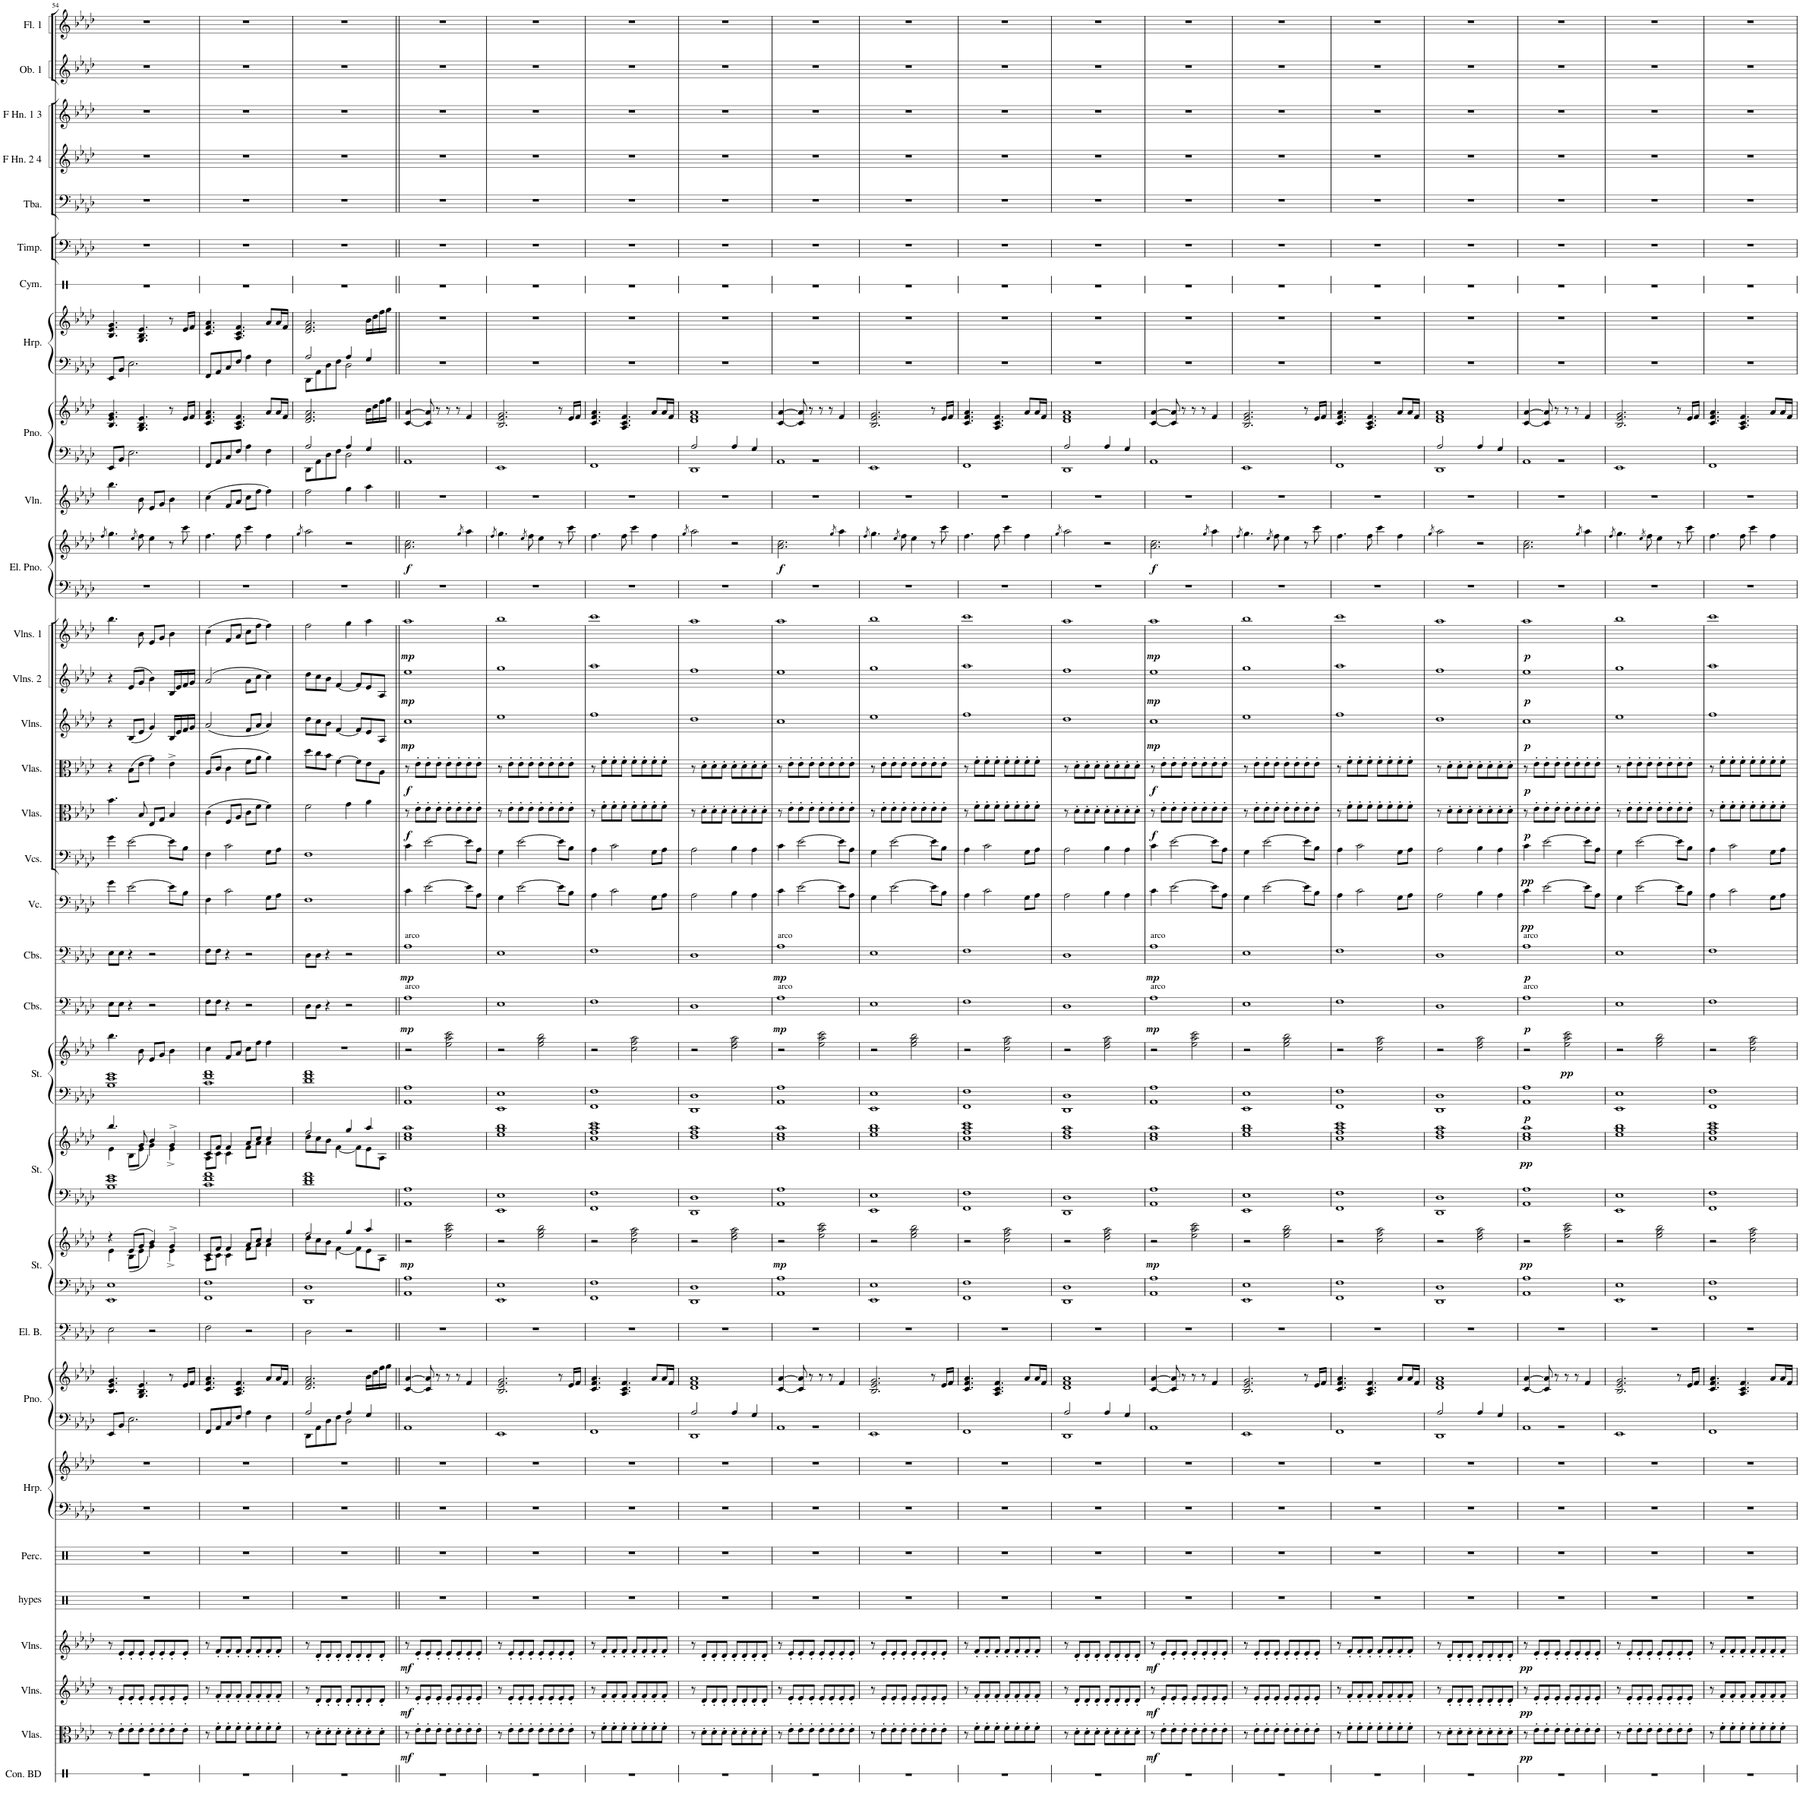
**kern	**kern	**dynam	**kern	**dynam	**kern	**dynam	**kern	**kern	**kern	**kern	**kern	**kern	**kern	**kern	**kern	**dynam	**kern	**kern	**dynam	**kern	**kern	**dynam	**kern	**dynam	**kern	**dynam	**kern	**dynam	**kern	**dynam	**kern	**dynam	**kern	**dynam	**kern	**dynam	**kern	**dynam	**kern	**dynam	**kern	**kern	**dynam	**kern	**kern	**kern	**kern	**kern	**kern	**kern	**kern	**kern	**kern	**kern	**kern
*part32	*part31	*part31	*part30	*part30	*part29	*part29	*part28	*part27	*part26	*part26	*part25	*part25	*part24	*part23	*part23	*part23	*part22	*part22	*part22	*part21	*part21	*part21	*part20	*part20	*part19	*part19	*part18	*part18	*part17	*part17	*part16	*part16	*part15	*part15	*part14	*part14	*part13	*part13	*part12	*part12	*part11	*part11	*part11	*part10	*part9	*part9	*part8	*part8	*part7	*part6	*part5	*part4	*part3	*part2	*part1
*staff40	*staff39	*staff39	*staff38	*staff38	*staff37	*staff37	*staff36	*staff35	*staff34	*staff33	*staff32	*staff31	*staff30	*staff29	*staff28	*staff28/29	*staff27	*staff26	*staff26/27	*staff25	*staff24	*staff24/25	*staff23	*staff23	*staff22	*staff22	*staff21	*staff21	*staff20	*staff20	*staff19	*staff19	*staff18	*staff18	*staff17	*staff17	*staff16	*staff16	*staff15	*staff15	*staff14	*staff13	*staff13/14	*staff12	*staff11	*staff10	*staff9	*staff8	*staff7	*staff6	*staff5	*staff4	*staff3	*staff2	*staff1
*I"Concert Bass Drum	*I"Violas	*	*I"Violins	*	*I"Violins	*	*I"hypes	*I"Percussion	*I"Harp	*	*I"Grand Piano	*	*I"Electric Bass	*I"Strings	*	*	*I"Strings	*	*	*I"Strings	*	*	*I"Contrabasses	*	*I"Contrabasses	*	*I"Violoncello	*	*I"Violoncellos	*	*I"Violas	*	*I"Violas	*	*I"Violins	*	*I"Violins 2	*	*I"Violins 1	*	*I"Electric Piano	*	*	*I"Violin	*I"Piano	*	*I"Harp	*	*I"Cymbal	*I"Timpani	*I"Tuba	*I"F Horn 2 &amp; 4	*I"F Horn 1 &amp; 3	*I"Oboe 1	*I"Flute 1
*I'Con. BD	*I'Vlas.	*	*I'Vlns.	*	*I'Vlns.	*	*I'hypes	*I'Perc.	*I'Hrp.	*	*I'Pno.	*	*I'El. B.	*I'St.	*	*	*I'St.	*	*	*I'St.	*	*	*I'Cbs.	*	*I'Cbs.	*	*I'Vc.	*	*I'Vcs.	*	*I'Vlas.	*	*I'Vlas.	*	*I'Vlns.	*	*I'Vlns. 2	*	*I'Vlns. 1	*	*I'El. Pno.	*	*	*I'Vln.	*I'Pno.	*	*I'Hrp.	*	*I'Cym.	*I'Timp.	*I'Tba.	*I'F Hn. 2 4	*I'F Hn. 1 3	*I'Ob. 1	*I'Fl. 1
!!LO:PB:g=z
*clefX	*clefC3	*	*clefG2	*	*clefG2	*	*clefX	*clefX	*clefF4	*clefG2	*clefF4	*clefG2	*clefFv4	*clefF4	*clefG2	*	*clefF4	*clefG2	*	*clefF4	*clefG2	*	*clefFv4	*	*clefFv4	*	*clefF4	*	*clefF4	*	*clefC3	*	*clefC3	*	*clefG2	*	*clefG2	*	*clefG2	*	*clefF4	*clefG2	*	*clefG2	*clefF4	*clefG2	*clefF4	*clefG2	*clefX	*clefF4	*clefF4	*clefG2	*clefG2	*clefG2	*clefG2
*	*	*	*	*	*	*	*	*	*	*	*	*	*	*	*	*	*	*	*	*	*	*	*	*	*	*	*	*	*	*	*	*	*	*	*	*	*	*	*	*	*	*	*	*	*	*	*	*	*	*	*	*ITrd4c7	*ITrd4c7	*	*
*k[]	*k[b-e-a-d-]	*	*k[b-e-a-d-]	*	*k[b-e-a-d-]	*	*k[]	*k[]	*k[b-e-a-d-]	*k[b-e-a-d-]	*k[b-e-a-d-]	*k[b-e-a-d-]	*k[b-e-a-d-]	*k[b-e-a-d-]	*k[b-e-a-d-]	*	*k[b-e-a-d-]	*k[b-e-a-d-]	*	*k[b-e-a-d-]	*k[b-e-a-d-]	*	*k[b-e-a-d-]	*	*k[b-e-a-d-]	*	*k[b-e-a-d-]	*	*k[b-e-a-d-]	*	*k[b-e-a-d-]	*	*k[b-e-a-d-]	*	*k[b-e-a-d-]	*	*k[b-e-a-d-]	*	*k[b-e-a-d-]	*	*k[b-e-a-d-]	*k[b-e-a-d-]	*	*k[b-e-a-d-]	*k[b-e-a-d-]	*k[b-e-a-d-]	*k[b-e-a-d-]	*k[b-e-a-d-]	*k[]	*k[b-e-a-d-]	*k[b-e-a-d-]	*k[b-e-a-d-]	*k[b-e-a-d-]	*k[b-e-a-d-]	*k[b-e-a-d-]
*M4/4	*M4/4	*	*M4/4	*	*M4/4	*	*M4/4	*M4/4	*M4/4	*M4/4	*M4/4	*M4/4	*M4/4	*M4/4	*M4/4	*	*M4/4	*M4/4	*	*M4/4	*M4/4	*	*M4/4	*	*M4/4	*	*M4/4	*	*M4/4	*	*M4/4	*	*M4/4	*	*M4/4	*	*M4/4	*	*M4/4	*	*M4/4	*M4/4	*	*M4/4	*M4/4	*M4/4	*M4/4	*M4/4	*M4/4	*M4/4	*M4/4	*M4/4	*M4/4	*M4/4	*M4/4
=54	=54	=54	=54	=54	=54	=54	=54	=54	=54	=54	=54	=54	=54	=54	=54	=54	=54	=54	=54	=54	=54	=54	=54	=54	=54	=54	=54	=54	=54	=54	=54	=54	=54	=54	=54	=54	=54	=54	=54	=54	=54	=54	=54	=54	=54	=54	=54	=54	=54	=54	=54	=54	=54	=54	=54
.	.	.	.	.	.	.	.	.	.	.	.	.	.	.	.	.	.	.	.	.	.	.	.	.	.	.	.	.	.	.	.	.	.	.	.	.	.	.	.	.	.	8qff/	.	.	.	.	.	.	.	.	.	.	.	.	.
*	*	*	*	*	*	*	*	*	*	*	*	*	*	*	*^	*	*	*^	*	*	*	*	*	*	*	*	*	*	*	*	*	*	*	*	*	*	*	*	*	*	*	*	*	*	*	*	*	*	*	*	*	*	*	*	*
1r	8r	.	8r	.	8r	.	1r	1r	1r	1r	8EE-/L	4.B-/ 4.e-/ 4.g/	2EE-\	1EE- 1E-	4r	4e-\	.	1B- 1e- 1g	4.bb-/	4e-\	.	1B- 1e- 1g	4.bb-\	.	8EE-\L	.	8EE-\L	.	4g\	.	4g\	.	4.b-\	.	4r	.	4r	.	4r	.	4.bb-\	.	1r	4.gg\	.	4.bb-\	8EE-/L	4.B-/ 4.e-/ 4.g/	8EE-/L	4.B-/ 4.e-/ 4.g/	1r	1r	1r	1r	1r	1r	1r
.	8e-'\L	.	8e-'/L	.	8e-'/L	.	.	.	.	.	8BB-/J	.	.	.	.	.	.	.	.	.	.	.	.	.	8EE-\J	.	8EE-\J	.	.	.	.	.	.	.	.	.	.	.	.	.	.	.	.	.	.	.	8BB-/J	.	8BB-/J	.	.	.	.	.	.	.	.
.	8e-'\	.	8e-'/	.	8e-'/	.	.	.	.	.	2.E-\	.	.	.	(8e-/L	(8B-\L	.	.	.	(8B-\L	.	.	.	.	4r	.	4r	.	[2e-\	.	[2e-\	.	.	.	(8B-\L	.	(8B-/L	.	(8e-/L	.	.	.	.	.	.	.	2.E-\	.	2.E-\	.	.	.	.	.	.	.	.
.	.	.	.	.	.	.	.	.	.	.	.	.	.	.	.	.	.	.	.	.	.	.	.	.	.	.	.	.	.	.	.	.	.	.	.	.	.	.	.	.	.	.	.	8qee-/	.	.	.	.	.	.	.	.	.	.	.	.	.
.	8e-'\J	.	8e-'/J	.	8e-'/J	.	.	.	.	.	.	4.G/ 4.B-/ 4.e-/	.	.	8g/J	8e-\J	.	.	8g/	8e-\J	.	.	8b-\	.	.	.	.	.	.	.	.	.	8B-/	.	8e-\J	.	8e-/J	.	8g/J	.	8b-\	.	.	8ff\	.	8b-\	.	4.G/ 4.B-/ 4.e-/	.	4.G/ 4.B-/ 4.e-/	.	.	.	.	.	.	.
.	8e-'\L	.	8e-'/L	.	8e-'/L	.	.	.	.	.	.	.	2r	.	4b-/)	4g\)	.	.	4b-/	4g\)	.	.	8e-/L	.	2r	.	2r	.	.	.	.	.	8E-/L	.	4g\)	.	4g/)	.	4b-\)	.	8e-/L	.	.	4ee-\	.	8e-/L	.	.	.	.	.	.	.	.	.	.	.
.	8e-'\	.	8e-'/	.	8e-'/	.	.	.	.	.	.	.	.	.	.	.	.	.	.	.	.	.	8g/J	.	.	.	.	.	.	.	.	.	8G/J	.	.	.	.	.	.	.	8g/J	.	.	.	.	8g/J	.	.	.	.	.	.	.	.	.	.	.
.	8e-'\	.	8e-'/	.	8e-'/	.	.	.	.	.	.	8r	.	.	4g^/	4e-^\	.	.	4g^/	4e-^\	.	.	4b-\	.	.	.	.	.	8e-\L]	.	8e-\L]	.	4B-/	.	4e-^\	.	16B-/LL	.	16B-/LL	.	4b-\	.	.	8r	.	4b-\	.	8r	.	8r	.	.	.	.	.	.	.
.	.	.	.	.	.	.	.	.	.	.	.	.	.	.	.	.	.	.	.	.	.	.	.	.	.	.	.	.	.	.	.	.	.	.	.	.	16e-/	.	16e-/	.	.	.	.	.	.	.	.	.	.	.	.	.	.	.	.	.	.
.	8e-'\J	.	8e-'/J	.	8e-'/J	.	.	.	.	.	.	16e-/LL	.	.	.	.	.	.	.	.	.	.	.	.	.	.	.	.	8B-\J	.	8B-\J	.	.	.	.	.	16f/	.	16f/	.	.	.	.	8ccc\	.	.	.	16e-/LL	.	16e-/LL	.	.	.	.	.	.	.
.	.	.	.	.	.	.	.	.	.	.	.	16f/JJ	.	.	.	.	.	.	.	.	.	.	.	.	.	.	.	.	.	.	.	.	.	.	.	.	16g/JJ	.	16g/JJ	.	.	.	.	.	.	.	.	16f/JJ	.	16f/JJ	.	.	.	.	.	.	.
=55	=55	=55	=55	=55	=55	=55	=55	=55	=55	=55	=55	=55	=55	=55	=55	=55	=55	=55	=55	=55	=55	=55	=55	=55	=55	=55	=55	=55	=55	=55	=55	=55	=55	=55	=55	=55	=55	=55	=55	=55	=55	=55	=55	=55	=55	=55	=55	=55	=55	=55	=55	=55	=55	=55	=55	=55	=55
1r	8r	.	8r	.	8r	.	1r	1r	1r	1r	8FF/L	4.c/ 4.f/ 4.a-/	2FF\	1FF 1F	8c/L	8A-\L	.	1c 1f 1a-	8c/L	8A-\L	.	1c 1f 1a-	4cc\	.	8FF\L	.	8FF\L	.	4F\	.	4F\	.	(4c\	.	(8A-/L	.	(2a-/	.	(2a-/	.	(4cc\	.	1r	4.ff\	.	(4cc\	8FF/L	4.c/ 4.f/ 4.a-/	8FF/L	4.c/ 4.f/ 4.a-/	1r	1r	1r	1r	1r	1r	1r
.	8f'\L	.	8f'/L	.	8f'/L	.	.	.	.	.	8AA-/	.	.	.	8f/J	8c\J	.	.	8f/J	8c\J	.	.	.	.	8FF\J	.	8FF\J	.	.	.	.	.	.	.	8c/J	.	.	.	.	.	.	.	.	.	.	.	8AA-/	.	8AA-/	.	.	.	.	.	.	.	.
.	8f'\	.	8f'/	.	8f'/	.	.	.	.	.	8C/	.	.	.	4f/	4c\	.	.	4f/	4c\	.	.	8f/L	.	4r	.	4r	.	2c\	.	2c\	.	8F/L	.	4c\	.	.	.	.	.	8f/L	.	.	.	.	8f/L	8C/	.	8C/	.	.	.	.	.	.	.	.
.	8f'\J	.	8f'/J	.	8f'/J	.	.	.	.	.	8F/J	4.A-/ 4.c/ 4.f/	.	.	.	.	.	.	.	.	.	.	8a-/J	.	.	.	.	.	.	.	.	.	8A-/J	.	.	.	.	.	.	.	8a-/J	.	.	8ff\	.	8a-/J	8F/J	4.A-/ 4.c/ 4.f/	8F/J	4.A-/ 4.c/ 4.f/	.	.	.	.	.	.	.
.	8f'\L	.	8f'/L	.	8f'/L	.	.	.	.	.	4A-\	.	2r	.	8a-/L	8f\L	.	.	8a-/L	8f\L	.	.	8cc\L	.	2r	.	2r	.	.	.	.	.	8c\L	.	8f\L	.	8f/L	.	8a-\L	.	8cc\L	.	.	4ccc\	.	8cc\L	4A-\	.	4A-\	.	.	.	.	.	.	.	.
.	8f'\	.	8f'/	.	8f'/	.	.	.	.	.	.	.	.	.	8cc/J	8a-\J	.	.	8cc/J	8a-\J	.	.	8ff\J	.	.	.	.	.	.	.	.	.	8f\J	.	8a-\J	.	8a-/J	.	8cc\J	.	8ff\J	.	.	.	.	8ff\J	.	.	.	.	.	.	.	.	.	.	.
.	8f'\	.	8f'/	.	8f'/	.	.	.	.	.	4F\	8a-/L	.	.	4cc/	4a-\	.	.	4cc/	4a-\	.	.	4ff\	.	.	.	.	.	8G\L	.	8G\L	.	4f\)	.	4a-\)	.	4a-/)	.	4cc\)	.	4ff\)	.	.	4ff\	.	4ff\)	4F\	8a-/L	4F\	8a-/L	.	.	.	.	.	.	.
.	8f'\J	.	8f'/J	.	8f'/J	.	.	.	.	.	.	16a-/L	.	.	.	.	.	.	.	.	.	.	.	.	.	.	.	.	8A-\J	.	8A-\J	.	.	.	.	.	.	.	.	.	.	.	.	.	.	.	.	16a-/L	.	16a-/L	.	.	.	.	.	.	.
.	.	.	.	.	.	.	.	.	.	.	.	16f/JJ	.	.	.	.	.	.	.	.	.	.	.	.	.	.	.	.	.	.	.	.	.	.	.	.	.	.	.	.	.	.	.	.	.	.	.	16f/JJ	.	16f/JJ	.	.	.	.	.	.	.
=56	=56	=56	=56	=56	=56	=56	=56	=56	=56	=56	=56	=56	=56	=56	=56	=56	=56	=56	=56	=56	=56	=56	=56	=56	=56	=56	=56	=56	=56	=56	=56	=56	=56	=56	=56	=56	=56	=56	=56	=56	=56	=56	=56	=56	=56	=56	=56	=56	=56	=56	=56	=56	=56	=56	=56	=56	=56
.	.	.	.	.	.	.	.	.	.	.	.	.	.	.	.	.	.	.	.	.	.	.	.	.	.	.	.	.	.	.	.	.	.	.	.	.	.	.	.	.	.	.	.	8qgg/	.	.	.	.	.	.	.	.	.	.	.	.	.
*	*	*	*	*	*	*	*	*	*	*	*^	*	*	*	*	*	*	*	*	*	*	*	*	*	*	*	*	*	*	*	*	*	*	*	*	*	*	*	*	*	*	*	*	*	*	*	*^	*	*^	*	*	*	*	*	*	*	*
1r	8r	.	8r	.	8r	.	1r	1r	1r	1r	2A-/	8DD-\L	2.d-/ 2.f/ 2.a-/	2DD-\	1DD- 1D-	2ff/	8dd-\L	.	1d- 1f 1a-	2ff/	8dd-\L	.	1d- 1f 1a-	1r	.	8DD-\L	.	8DD-\L	.	1F	.	1F	.	2f\	.	8dd-\L	.	8dd-\L	.	8dd-\L	.	2ff\	.	1r	2aa-\	.	2ff\	2A-/	8DD-\L	2.d-/ 2.f/ 2.a-/	2A-/	8DD-\L	2.d-/ 2.f/ 2.a-/	1r	1r	1r	1r	1r	1r	1r
.	8d-'\L	.	8d-'/L	.	8d-'/L	.	.	.	.	.	.	8AA-\	.	.	.	.	8cc\	.	.	.	8cc\	.	.	.	.	8DD-\J	.	8DD-\J	.	.	.	.	.	.	.	8cc\	.	8cc\	.	8cc\	.	.	.	.	.	.	.	.	8AA-\	.	.	8AA-\	.	.	.	.	.	.	.	.
.	8d-'\	.	8d-'/	.	8d-'/	.	.	.	.	.	.	8D-\	.	.	.	.	8b-\J	.	.	.	8b-\J	.	.	.	.	4r	.	4r	.	.	.	.	.	.	.	8b-\J	.	8b-\J	.	8b-\J	.	.	.	.	.	.	.	.	8D-\	.	.	8D-\	.	.	.	.	.	.	.	.
.	8d-'\J	.	8d-'/J	.	8d-'/J	.	.	.	.	.	.	8F\J	.	.	.	.	[4f\	.	.	.	[4f\	.	.	.	.	.	.	.	.	.	.	.	.	.	.	[4f\	.	[4f/	.	[4f/	.	.	.	.	.	.	.	.	8F\J	.	.	8F\J	.	.	.	.	.	.	.	.
.	8d-'\L	.	8d-'/L	.	8d-'/L	.	.	.	.	.	4A-/	2D-\	.	2r	.	4gg/	.	.	.	4gg/	.	.	.	.	.	2r	.	2r	.	.	.	.	.	4g\	.	.	.	.	.	.	.	4gg\	.	.	2r	.	4gg\	4A-/	2D-\	.	4A-/	2D-\	.	.	.	.	.	.	.	.
.	8d-'\	.	8d-'/	.	8d-'/	.	.	.	.	.	.	.	.	.	.	.	8f\L]	.	.	.	8f\L]	.	.	.	.	.	.	.	.	.	.	.	.	.	.	8f\L]	.	8f/L]	.	8f/L]	.	.	.	.	.	.	.	.	.	.	.	.	.	.	.	.	.	.	.	.
.	8d-'\	.	8d-'/	.	8d-'/	.	.	.	.	.	4G/	.	16b-\LL	.	.	4aa-/	8e-\	.	.	4aa-/	8e-\	.	.	.	.	.	.	.	.	.	.	.	.	4a-\	.	8e-\	.	8e-/	.	8e-/	.	4aa-\	.	.	.	.	4aa-\	4G/	.	16b-\LL	4G/	.	16b-\LL	.	.	.	.	.	.	.
.	.	.	.	.	.	.	.	.	.	.	.	.	16dd-\	.	.	.	.	.	.	.	.	.	.	.	.	.	.	.	.	.	.	.	.	.	.	.	.	.	.	.	.	.	.	.	.	.	.	.	.	16dd-\	.	.	16dd-\	.	.	.	.	.	.	.
.	8d-'\J	.	8d-'/J	.	8d-'/J	.	.	.	.	.	.	.	16ff\	.	.	.	8A-\J	.	.	.	8A-\J	.	.	.	.	.	.	.	.	.	.	.	.	.	.	8A-\J	.	8A-/J	.	8A-/J	.	.	.	.	.	.	.	.	.	16ff\	.	.	16ff\	.	.	.	.	.	.	.
.	.	.	.	.	.	.	.	.	.	.	.	.	16gg\JJ	.	.	.	.	.	.	.	.	.	.	.	.	.	.	.	.	.	.	.	.	.	.	.	.	.	.	.	.	.	.	.	.	.	.	.	.	16gg\JJ	.	.	16gg\JJ	.	.	.	.	.	.	.
*	*	*	*	*	*	*	*	*	*	*	*v	*v	*	*	*	*v	*v	*	*	*v	*v	*	*	*	*	*	*	*	*	*	*	*	*	*	*	*	*	*	*	*	*	*	*	*	*	*	*	*v	*v	*	*v	*v	*	*	*	*	*	*	*	*
=57||	=57||	=57||	=57||	=57||	=57||	=57||	=57||	=57||	=57||	=57||	=57||	=57||	=57||	=57||	=57||	=57||	=57||	=57||	=57||	=57||	=57||	=57||	=57||	=57||	=57||	=57||	=57||	=57||	=57||	=57||	=57||	=57||	=57||	=57||	=57||	=57||	=57||	=57||	=57||	=57||	=57||	=57||	=57||	=57||	=57||	=57||	=57||	=57||	=57||	=57||	=57||	=57||	=57||	=57||	=57||
!	!	!	!	!	!	!	!	!	!	!	!	!	!	!	!	!	!	!	!	!	!	!	!	!	!LO:TX:a:t=arco	!	!	!	!	!	!	!	!	!	!	!	!	!	!	!	!	!	!	!	!	!	!	!	!	!	!	!	!	!	!
!	!	!	!	!	!	!	!	!	!	!	!	!	!	!	!	!	!	!	!	!	!	!	!LO:TX:a:t=arco	!	!	!	!	!	!	!	!	!	!	!	!	!	!	!	!	!	!	!	!	!	!	!	!	!	!	!	!	!	!	!	!
!	!	!LO:DY:b	!	!LO:DY:b	!	!LO:DY:b	!	!	!	!	!	!	!	!	!	!LO:DY:b	!	!	!	!	!	!	!	!LO:DY:b	!	!LO:DY:b	!	!	!	!	!	!LO:DY:b	!	!LO:DY:b	!	!LO:DY:b	!	!LO:DY:b	!	!LO:DY:b	!	!	!LO:DY:b	!	!	!	!	!	!	!	!	!	!	!	!
1r	8r	mf	8r	mf	8r	mf	1r	1r	1r	1r	1AA-	[4c/ [4a-/	1r	1AA- 1A-	2r	mp	1AA- 1A-	1cc 1ee- 1aa-	.	1AA- 1A-	2r	.	1AA-	mp	1AA-	mp	4c\	.	4c\	.	8r	f	8r	f	1cc	mp	1ee-	mp	1aa-	mp	1r	2.a-\ 2.cc\	f	1r	1AA-	[4c/ [4a-/	1r	1r	1r	1r	1r	1r	1r	1r	1r
.	8e-'\L	.	8e-'/L	.	8e-'/L	.	.	.	.	.	.	.	.	.	.	.	.	.	.	.	.	.	.	.	.	.	.	.	.	.	8e-'\L	.	8e-'\L	.	.	.	.	.	.	.	.	.	.	.	.	.	.	.	.	.	.	.	.	.	.
.	8e-'\	.	8e-'/	.	8e-'/	.	.	.	.	.	.	8c/] 8a-/]	.	.	.	.	.	.	.	.	.	.	.	.	.	.	[2e-\	.	[2e-\	.	8e-'\	.	8e-'\	.	.	.	.	.	.	.	.	.	.	.	.	8c/] 8a-/]	.	.	.	.	.	.	.	.	.
.	8e-'\J	.	8e-'/J	.	8e-'/J	.	.	.	.	.	.	8r	.	.	.	.	.	.	.	.	.	.	.	.	.	.	.	.	.	.	8e-'\J	.	8e-'\J	.	.	.	.	.	.	.	.	.	.	.	.	8r	.	.	.	.	.	.	.	.	.
.	8e-'\L	.	8e-'/L	.	8e-'/L	.	.	.	.	.	.	8r	.	.	2ee-\ 2aa-\ 2ccc\	.	.	.	.	.	2ee-\ 2aa-\ 2ccc\	.	.	.	.	.	.	.	.	.	8e-'\L	.	8e-'\L	.	.	.	.	.	.	.	.	.	.	.	.	8r	.	.	.	.	.	.	.	.	.
.	8e-'\	.	8e-'/	.	8e-'/	.	.	.	.	.	.	8r	.	.	.	.	.	.	.	.	.	.	.	.	.	.	.	.	.	.	8e-'\	.	8e-'\	.	.	.	.	.	.	.	.	.	.	.	.	8r	.	.	.	.	.	.	.	.	.
.	.	.	.	.	.	.	.	.	.	.	.	.	.	.	.	.	.	.	.	.	.	.	.	.	.	.	.	.	.	.	.	.	.	.	.	.	.	.	.	.	.	8qgg/	.	.	.	.	.	.	.	.	.	.	.	.	.
.	8e-'\	.	8e-'/	.	8e-'/	.	.	.	.	.	.	4f/	.	.	.	.	.	.	.	.	.	.	.	.	.	.	8e-\L]	.	8e-\L]	.	8e-'\	.	8e-'\	.	.	.	.	.	.	.	.	4aa-\	.	.	.	4f/	.	.	.	.	.	.	.	.	.
.	8e-'\J	.	8e-'/J	.	8e-'/J	.	.	.	.	.	.	.	.	.	.	.	.	.	.	.	.	.	.	.	.	.	8A-\J	.	8A-\J	.	8e-'\J	.	8e-'\J	.	.	.	.	.	.	.	.	.	.	.	.	.	.	.	.	.	.	.	.	.	.
=58	=58	=58	=58	=58	=58	=58	=58	=58	=58	=58	=58	=58	=58	=58	=58	=58	=58	=58	=58	=58	=58	=58	=58	=58	=58	=58	=58	=58	=58	=58	=58	=58	=58	=58	=58	=58	=58	=58	=58	=58	=58	=58	=58	=58	=58	=58	=58	=58	=58	=58	=58	=58	=58	=58	=58
.	.	.	.	.	.	.	.	.	.	.	.	.	.	.	.	.	.	.	.	.	.	.	.	.	.	.	.	.	.	.	.	.	.	.	.	.	.	.	.	.	.	8qff/	.	.	.	.	.	.	.	.	.	.	.	.	.
1r	8r	.	8r	.	8r	.	1r	1r	1r	1r	1EE-	2.B-/ 2.e-/ 2.g/	1r	1EE- 1E-	2r	.	1EE- 1E-	1ee- 1gg 1bb-	.	1EE- 1E-	2r	.	1EE-	.	1EE-	.	4G\	.	4G\	.	8r	.	8r	.	1ee-	.	1gg	.	1bb-	.	1r	4.gg\	.	1r	1EE-	2.B-/ 2.e-/ 2.g/	1r	1r	1r	1r	1r	1r	1r	1r	1r
.	8e-'\L	.	8e-'/L	.	8e-'/L	.	.	.	.	.	.	.	.	.	.	.	.	.	.	.	.	.	.	.	.	.	.	.	.	.	8e-'\L	.	8e-'\L	.	.	.	.	.	.	.	.	.	.	.	.	.	.	.	.	.	.	.	.	.	.
.	8e-'\	.	8e-'/	.	8e-'/	.	.	.	.	.	.	.	.	.	.	.	.	.	.	.	.	.	.	.	.	.	[2e-\	.	[2e-\	.	8e-'\	.	8e-'\	.	.	.	.	.	.	.	.	.	.	.	.	.	.	.	.	.	.	.	.	.	.
.	.	.	.	.	.	.	.	.	.	.	.	.	.	.	.	.	.	.	.	.	.	.	.	.	.	.	.	.	.	.	.	.	.	.	.	.	.	.	.	.	.	8qee-/	.	.	.	.	.	.	.	.	.	.	.	.	.
.	8e-'\J	.	8e-'/J	.	8e-'/J	.	.	.	.	.	.	.	.	.	.	.	.	.	.	.	.	.	.	.	.	.	.	.	.	.	8e-'\J	.	8e-'\J	.	.	.	.	.	.	.	.	8ff\	.	.	.	.	.	.	.	.	.	.	.	.	.
.	8e-'\L	.	8e-'/L	.	8e-'/L	.	.	.	.	.	.	.	.	.	2ee-\ 2gg\ 2bb-\	.	.	.	.	.	2ee-\ 2gg\ 2bb-\	.	.	.	.	.	.	.	.	.	8e-'\L	.	8e-'\L	.	.	.	.	.	.	.	.	4ee-\	.	.	.	.	.	.	.	.	.	.	.	.	.
.	8e-'\	.	8e-'/	.	8e-'/	.	.	.	.	.	.	.	.	.	.	.	.	.	.	.	.	.	.	.	.	.	.	.	.	.	8e-'\	.	8e-'\	.	.	.	.	.	.	.	.	.	.	.	.	.	.	.	.	.	.	.	.	.	.
.	8e-'\	.	8e-'/	.	8e-'/	.	.	.	.	.	.	8r	.	.	.	.	.	.	.	.	.	.	.	.	.	.	8e-\L]	.	8e-\L]	.	8e-'\	.	8e-'\	.	.	.	.	.	.	.	.	8r	.	.	.	8r	.	.	.	.	.	.	.	.	.
.	8e-'\J	.	8e-'/J	.	8e-'/J	.	.	.	.	.	.	16e-/LL	.	.	.	.	.	.	.	.	.	.	.	.	.	.	8B-\J	.	8B-\J	.	8e-'\J	.	8e-'\J	.	.	.	.	.	.	.	.	8ccc\	.	.	.	16e-/LL	.	.	.	.	.	.	.	.	.
.	.	.	.	.	.	.	.	.	.	.	.	16f/JJ	.	.	.	.	.	.	.	.	.	.	.	.	.	.	.	.	.	.	.	.	.	.	.	.	.	.	.	.	.	.	.	.	.	16f/JJ	.	.	.	.	.	.	.	.	.
=59	=59	=59	=59	=59	=59	=59	=59	=59	=59	=59	=59	=59	=59	=59	=59	=59	=59	=59	=59	=59	=59	=59	=59	=59	=59	=59	=59	=59	=59	=59	=59	=59	=59	=59	=59	=59	=59	=59	=59	=59	=59	=59	=59	=59	=59	=59	=59	=59	=59	=59	=59	=59	=59	=59	=59
1r	8r	.	8r	.	8r	.	1r	1r	1r	1r	1FF	4.c/ 4.f/ 4.a-/	1r	1FF 1F	2r	.	1FF 1F	1cc 1ff 1aa- 1ccc	.	1FF 1F	2r	.	1FF	.	1FF	.	4A-\	.	4A-\	.	8r	.	8r	.	1ff	.	1aa-	.	1ccc	.	1r	4.ff\	.	1r	1FF	4.c/ 4.f/ 4.a-/	1r	1r	1r	1r	1r	1r	1r	1r	1r
.	8f'\L	.	8f'/L	.	8f'/L	.	.	.	.	.	.	.	.	.	.	.	.	.	.	.	.	.	.	.	.	.	.	.	.	.	8f'\L	.	8f'\L	.	.	.	.	.	.	.	.	.	.	.	.	.	.	.	.	.	.	.	.	.	.
.	8f'\	.	8f'/	.	8f'/	.	.	.	.	.	.	.	.	.	.	.	.	.	.	.	.	.	.	.	.	.	2c\	.	2c\	.	8f'\	.	8f'\	.	.	.	.	.	.	.	.	.	.	.	.	.	.	.	.	.	.	.	.	.	.
.	8f'\J	.	8f'/J	.	8f'/J	.	.	.	.	.	.	4.A-/ 4.c/ 4.f/	.	.	.	.	.	.	.	.	.	.	.	.	.	.	.	.	.	.	8f'\J	.	8f'\J	.	.	.	.	.	.	.	.	8ff\	.	.	.	4.A-/ 4.c/ 4.f/	.	.	.	.	.	.	.	.	.
.	8f'\L	.	8f'/L	.	8f'/L	.	.	.	.	.	.	.	.	.	2cc\ 2ff\ 2aa-\	.	.	.	.	.	2cc\ 2ff\ 2aa-\	.	.	.	.	.	.	.	.	.	8f'\L	.	8f'\L	.	.	.	.	.	.	.	.	4ccc\	.	.	.	.	.	.	.	.	.	.	.	.	.
.	8f'\	.	8f'/	.	8f'/	.	.	.	.	.	.	.	.	.	.	.	.	.	.	.	.	.	.	.	.	.	.	.	.	.	8f'\	.	8f'\	.	.	.	.	.	.	.	.	.	.	.	.	.	.	.	.	.	.	.	.	.	.
.	8f'\	.	8f'/	.	8f'/	.	.	.	.	.	.	8a-/L	.	.	.	.	.	.	.	.	.	.	.	.	.	.	8G\L	.	8G\L	.	8f'\	.	8f'\	.	.	.	.	.	.	.	.	4ff\	.	.	.	8a-/L	.	.	.	.	.	.	.	.	.
.	8f'\J	.	8f'/J	.	8f'/J	.	.	.	.	.	.	16a-/L	.	.	.	.	.	.	.	.	.	.	.	.	.	.	8A-\J	.	8A-\J	.	8f'\J	.	8f'\J	.	.	.	.	.	.	.	.	.	.	.	.	16a-/L	.	.	.	.	.	.	.	.	.
.	.	.	.	.	.	.	.	.	.	.	.	16f/JJ	.	.	.	.	.	.	.	.	.	.	.	.	.	.	.	.	.	.	.	.	.	.	.	.	.	.	.	.	.	.	.	.	.	16f/JJ	.	.	.	.	.	.	.	.	.
=60	=60	=60	=60	=60	=60	=60	=60	=60	=60	=60	=60	=60	=60	=60	=60	=60	=60	=60	=60	=60	=60	=60	=60	=60	=60	=60	=60	=60	=60	=60	=60	=60	=60	=60	=60	=60	=60	=60	=60	=60	=60	=60	=60	=60	=60	=60	=60	=60	=60	=60	=60	=60	=60	=60	=60
.	.	.	.	.	.	.	.	.	.	.	.	.	.	.	.	.	.	.	.	.	.	.	.	.	.	.	.	.	.	.	.	.	.	.	.	.	.	.	.	.	.	8qgg/	.	.	.	.	.	.	.	.	.	.	.	.	.
*	*	*	*	*	*	*	*	*	*	*	*^	*	*	*	*	*	*	*	*	*	*	*	*	*	*	*	*	*	*	*	*	*	*	*	*	*	*	*	*	*	*	*	*	*	*^	*	*	*	*	*	*	*	*	*	*
1r	8r	.	8r	.	8r	.	1r	1r	1r	1r	2A-/	1DD-	1d- 1f 1a-	1r	1DD- 1D-	2r	.	1DD- 1D-	1dd- 1ff 1aa-	.	1DD- 1D-	2r	.	1DD-	.	1DD-	.	2A-\	.	2A-\	.	8r	.	8r	.	1dd-	.	1ff	.	1aa-	.	1r	2aa-\	.	1r	2A-/	1DD-	1d- 1f 1a-	1r	1r	1r	1r	1r	1r	1r	1r	1r
.	8d-'\L	.	8d-'/L	.	8d-'/L	.	.	.	.	.	.	.	.	.	.	.	.	.	.	.	.	.	.	.	.	.	.	.	.	.	.	8d-'\L	.	8d-'\L	.	.	.	.	.	.	.	.	.	.	.	.	.	.	.	.	.	.	.	.	.	.	.
.	8d-'\	.	8d-'/	.	8d-'/	.	.	.	.	.	.	.	.	.	.	.	.	.	.	.	.	.	.	.	.	.	.	.	.	.	.	8d-'\	.	8d-'\	.	.	.	.	.	.	.	.	.	.	.	.	.	.	.	.	.	.	.	.	.	.	.
.	8d-'\J	.	8d-'/J	.	8d-'/J	.	.	.	.	.	.	.	.	.	.	.	.	.	.	.	.	.	.	.	.	.	.	.	.	.	.	8d-'\J	.	8d-'\J	.	.	.	.	.	.	.	.	.	.	.	.	.	.	.	.	.	.	.	.	.	.	.
.	8d-'\L	.	8d-'/L	.	8d-'/L	.	.	.	.	.	4A-/	.	.	.	.	2dd-\ 2ff\ 2aa-\	.	.	.	.	.	2dd-\ 2ff\ 2aa-\	.	.	.	.	.	4B-\	.	4B-\	.	8d-'\L	.	8d-'\L	.	.	.	.	.	.	.	.	2r	.	.	4A-/	.	.	.	.	.	.	.	.	.	.	.
.	8d-'\	.	8d-'/	.	8d-'/	.	.	.	.	.	.	.	.	.	.	.	.	.	.	.	.	.	.	.	.	.	.	.	.	.	.	8d-'\	.	8d-'\	.	.	.	.	.	.	.	.	.	.	.	.	.	.	.	.	.	.	.	.	.	.	.
.	8d-'\	.	8d-'/	.	8d-'/	.	.	.	.	.	4G/	.	.	.	.	.	.	.	.	.	.	.	.	.	.	.	.	4A-\	.	4A-\	.	8d-'\	.	8d-'\	.	.	.	.	.	.	.	.	.	.	.	4G/	.	.	.	.	.	.	.	.	.	.	.
.	8d-'\J	.	8d-'/J	.	8d-'/J	.	.	.	.	.	.	.	.	.	.	.	.	.	.	.	.	.	.	.	.	.	.	.	.	.	.	8d-'\J	.	8d-'\J	.	.	.	.	.	.	.	.	.	.	.	.	.	.	.	.	.	.	.	.	.	.	.
=61	=61	=61	=61	=61	=61	=61	=61	=61	=61	=61	=61	=61	=61	=61	=61	=61	=61	=61	=61	=61	=61	=61	=61	=61	=61	=61	=61	=61	=61	=61	=61	=61	=61	=61	=61	=61	=61	=61	=61	=61	=61	=61	=61	=61	=61	=61	=61	=61	=61	=61	=61	=61	=61	=61	=61	=61	=61
!	!	!	!	!	!	!	!	!	!	!	!	!	!	!	!	!	!	!	!	!	!	!	!	!	!	!LO:TX:a:t=arco	!	!	!	!	!	!	!	!	!	!	!	!	!	!	!	!	!	!	!	!	!	!	!	!	!	!	!	!	!	!	!
!	!	!	!	!	!	!	!	!	!	!	!	!	!	!	!	!	!	!	!	!	!	!	!	!LO:TX:a:t=arco	!	!	!	!	!	!	!	!	!	!	!	!	!	!	!	!	!	!	!	!	!	!	!	!	!	!	!	!	!	!	!	!	!
!	!	!	!	!	!	!	!	!	!	!	!	!	!	!	!	!	!LO:DY:b	!	!	!	!	!	!	!	!LO:DY:b	!	!LO:DY:b	!	!	!	!	!	!	!	!	!	!	!	!	!	!	!	!	!LO:DY:b	!	!	!	!	!	!	!	!	!	!	!	!	!
1r	8r	.	8r	.	8r	.	1r	1r	1r	1r	1AA-	1r	[4c/ [4a-/	1r	1AA- 1A-	2r	mp	1AA- 1A-	1cc 1ee- 1aa-	.	1AA- 1A-	2r	.	1AA-	mp	1AA-	mp	4c\	.	4c\	.	8r	.	8r	.	1cc	.	1ee-	.	1aa-	.	1r	2.a-\ 2.cc\	f	1r	1AA-	1r	[4c/ [4a-/	1r	1r	1r	1r	1r	1r	1r	1r	1r
.	8e-'\L	.	8e-'/L	.	8e-'/L	.	.	.	.	.	.	.	.	.	.	.	.	.	.	.	.	.	.	.	.	.	.	.	.	.	.	8e-'\L	.	8e-'\L	.	.	.	.	.	.	.	.	.	.	.	.	.	.	.	.	.	.	.	.	.	.	.
.	8e-'\	.	8e-'/	.	8e-'/	.	.	.	.	.	.	.	8c/] 8a-/]	.	.	.	.	.	.	.	.	.	.	.	.	.	.	[2e-\	.	[2e-\	.	8e-'\	.	8e-'\	.	.	.	.	.	.	.	.	.	.	.	.	.	8c/] 8a-/]	.	.	.	.	.	.	.	.	.
.	8e-'\J	.	8e-'/J	.	8e-'/J	.	.	.	.	.	.	.	8r	.	.	.	.	.	.	.	.	.	.	.	.	.	.	.	.	.	.	8e-'\J	.	8e-'\J	.	.	.	.	.	.	.	.	.	.	.	.	.	8r	.	.	.	.	.	.	.	.	.
.	8e-'\L	.	8e-'/L	.	8e-'/L	.	.	.	.	.	.	.	8r	.	.	2ee-\ 2aa-\ 2ccc\	.	.	.	.	.	2ee-\ 2aa-\ 2ccc\	.	.	.	.	.	.	.	.	.	8e-'\L	.	8e-'\L	.	.	.	.	.	.	.	.	.	.	.	.	.	8r	.	.	.	.	.	.	.	.	.
.	8e-'\	.	8e-'/	.	8e-'/	.	.	.	.	.	.	.	8r	.	.	.	.	.	.	.	.	.	.	.	.	.	.	.	.	.	.	8e-'\	.	8e-'\	.	.	.	.	.	.	.	.	.	.	.	.	.	8r	.	.	.	.	.	.	.	.	.
.	.	.	.	.	.	.	.	.	.	.	.	.	.	.	.	.	.	.	.	.	.	.	.	.	.	.	.	.	.	.	.	.	.	.	.	.	.	.	.	.	.	.	8qgg/	.	.	.	.	.	.	.	.	.	.	.	.	.	.
.	8e-'\	.	8e-'/	.	8e-'/	.	.	.	.	.	.	.	4f/	.	.	.	.	.	.	.	.	.	.	.	.	.	.	8e-\L]	.	8e-\L]	.	8e-'\	.	8e-'\	.	.	.	.	.	.	.	.	4aa-\	.	.	.	.	4f/	.	.	.	.	.	.	.	.	.
.	8e-'\J	.	8e-'/J	.	8e-'/J	.	.	.	.	.	.	.	.	.	.	.	.	.	.	.	.	.	.	.	.	.	.	8A-\J	.	8A-\J	.	8e-'\J	.	8e-'\J	.	.	.	.	.	.	.	.	.	.	.	.	.	.	.	.	.	.	.	.	.	.	.
*	*	*	*	*	*	*	*	*	*	*	*v	*v	*	*	*	*	*	*	*	*	*	*	*	*	*	*	*	*	*	*	*	*	*	*	*	*	*	*	*	*	*	*	*	*	*	*v	*v	*	*	*	*	*	*	*	*	*	*
=62	=62	=62	=62	=62	=62	=62	=62	=62	=62	=62	=62	=62	=62	=62	=62	=62	=62	=62	=62	=62	=62	=62	=62	=62	=62	=62	=62	=62	=62	=62	=62	=62	=62	=62	=62	=62	=62	=62	=62	=62	=62	=62	=62	=62	=62	=62	=62	=62	=62	=62	=62	=62	=62	=62	=62
.	.	.	.	.	.	.	.	.	.	.	.	.	.	.	.	.	.	.	.	.	.	.	.	.	.	.	.	.	.	.	.	.	.	.	.	.	.	.	.	.	.	8qff/	.	.	.	.	.	.	.	.	.	.	.	.	.
1r	8r	.	8r	.	8r	.	1r	1r	1r	1r	1EE-	2.B-/ 2.e-/ 2.g/	1r	1EE- 1E-	2r	.	1EE- 1E-	1ee- 1gg 1bb-	.	1EE- 1E-	2r	.	1EE-	.	1EE-	.	4G\	.	4G\	.	8r	.	8r	.	1ee-	.	1gg	.	1bb-	.	1r	4.gg\	.	1r	1EE-	2.B-/ 2.e-/ 2.g/	1r	1r	1r	1r	1r	1r	1r	1r	1r
.	8e-'\L	.	8e-'/L	.	8e-'/L	.	.	.	.	.	.	.	.	.	.	.	.	.	.	.	.	.	.	.	.	.	.	.	.	.	8e-'\L	.	8e-'\L	.	.	.	.	.	.	.	.	.	.	.	.	.	.	.	.	.	.	.	.	.	.
.	8e-'\	.	8e-'/	.	8e-'/	.	.	.	.	.	.	.	.	.	.	.	.	.	.	.	.	.	.	.	.	.	[2e-\	.	[2e-\	.	8e-'\	.	8e-'\	.	.	.	.	.	.	.	.	.	.	.	.	.	.	.	.	.	.	.	.	.	.
.	.	.	.	.	.	.	.	.	.	.	.	.	.	.	.	.	.	.	.	.	.	.	.	.	.	.	.	.	.	.	.	.	.	.	.	.	.	.	.	.	.	8qee-/	.	.	.	.	.	.	.	.	.	.	.	.	.
.	8e-'\J	.	8e-'/J	.	8e-'/J	.	.	.	.	.	.	.	.	.	.	.	.	.	.	.	.	.	.	.	.	.	.	.	.	.	8e-'\J	.	8e-'\J	.	.	.	.	.	.	.	.	8ff\	.	.	.	.	.	.	.	.	.	.	.	.	.
.	8e-'\L	.	8e-'/L	.	8e-'/L	.	.	.	.	.	.	.	.	.	2ee-\ 2gg\ 2bb-\	.	.	.	.	.	2ee-\ 2gg\ 2bb-\	.	.	.	.	.	.	.	.	.	8e-'\L	.	8e-'\L	.	.	.	.	.	.	.	.	4ee-\	.	.	.	.	.	.	.	.	.	.	.	.	.
.	8e-'\	.	8e-'/	.	8e-'/	.	.	.	.	.	.	.	.	.	.	.	.	.	.	.	.	.	.	.	.	.	.	.	.	.	8e-'\	.	8e-'\	.	.	.	.	.	.	.	.	.	.	.	.	.	.	.	.	.	.	.	.	.	.
.	8e-'\	.	8e-'/	.	8e-'/	.	.	.	.	.	.	8r	.	.	.	.	.	.	.	.	.	.	.	.	.	.	8e-\L]	.	8e-\L]	.	8e-'\	.	8e-'\	.	.	.	.	.	.	.	.	8r	.	.	.	8r	.	.	.	.	.	.	.	.	.
.	8e-'\J	.	8e-'/J	.	8e-'/J	.	.	.	.	.	.	16e-/LL	.	.	.	.	.	.	.	.	.	.	.	.	.	.	8B-\J	.	8B-\J	.	8e-'\J	.	8e-'\J	.	.	.	.	.	.	.	.	8ccc\	.	.	.	16e-/LL	.	.	.	.	.	.	.	.	.
.	.	.	.	.	.	.	.	.	.	.	.	16f/JJ	.	.	.	.	.	.	.	.	.	.	.	.	.	.	.	.	.	.	.	.	.	.	.	.	.	.	.	.	.	.	.	.	.	16f/JJ	.	.	.	.	.	.	.	.	.
=63	=63	=63	=63	=63	=63	=63	=63	=63	=63	=63	=63	=63	=63	=63	=63	=63	=63	=63	=63	=63	=63	=63	=63	=63	=63	=63	=63	=63	=63	=63	=63	=63	=63	=63	=63	=63	=63	=63	=63	=63	=63	=63	=63	=63	=63	=63	=63	=63	=63	=63	=63	=63	=63	=63	=63
1r	8r	.	8r	.	8r	.	1r	1r	1r	1r	1FF	4.c/ 4.f/ 4.a-/	1r	1FF 1F	2r	.	1FF 1F	1cc 1ff 1aa- 1ccc	.	1FF 1F	2r	.	1FF	.	1FF	.	4A-\	.	4A-\	.	8r	.	8r	.	1ff	.	1aa-	.	1ccc	.	1r	4.ff\	.	1r	1FF	4.c/ 4.f/ 4.a-/	1r	1r	1r	1r	1r	1r	1r	1r	1r
.	8f'\L	.	8f'/L	.	8f'/L	.	.	.	.	.	.	.	.	.	.	.	.	.	.	.	.	.	.	.	.	.	.	.	.	.	8f'\L	.	8f'\L	.	.	.	.	.	.	.	.	.	.	.	.	.	.	.	.	.	.	.	.	.	.
.	8f'\	.	8f'/	.	8f'/	.	.	.	.	.	.	.	.	.	.	.	.	.	.	.	.	.	.	.	.	.	2c\	.	2c\	.	8f'\	.	8f'\	.	.	.	.	.	.	.	.	.	.	.	.	.	.	.	.	.	.	.	.	.	.
.	8f'\J	.	8f'/J	.	8f'/J	.	.	.	.	.	.	4.A-/ 4.c/ 4.f/	.	.	.	.	.	.	.	.	.	.	.	.	.	.	.	.	.	.	8f'\J	.	8f'\J	.	.	.	.	.	.	.	.	8ff\	.	.	.	4.A-/ 4.c/ 4.f/	.	.	.	.	.	.	.	.	.
.	8f'\L	.	8f'/L	.	8f'/L	.	.	.	.	.	.	.	.	.	2cc\ 2ff\ 2aa-\	.	.	.	.	.	2cc\ 2ff\ 2aa-\	.	.	.	.	.	.	.	.	.	8f'\L	.	8f'\L	.	.	.	.	.	.	.	.	4ccc\	.	.	.	.	.	.	.	.	.	.	.	.	.
.	8f'\	.	8f'/	.	8f'/	.	.	.	.	.	.	.	.	.	.	.	.	.	.	.	.	.	.	.	.	.	.	.	.	.	8f'\	.	8f'\	.	.	.	.	.	.	.	.	.	.	.	.	.	.	.	.	.	.	.	.	.	.
.	8f'\	.	8f'/	.	8f'/	.	.	.	.	.	.	8a-/L	.	.	.	.	.	.	.	.	.	.	.	.	.	.	8G\L	.	8G\L	.	8f'\	.	8f'\	.	.	.	.	.	.	.	.	4ff\	.	.	.	8a-/L	.	.	.	.	.	.	.	.	.
.	8f'\J	.	8f'/J	.	8f'/J	.	.	.	.	.	.	16a-/L	.	.	.	.	.	.	.	.	.	.	.	.	.	.	8A-\J	.	8A-\J	.	8f'\J	.	8f'\J	.	.	.	.	.	.	.	.	.	.	.	.	16a-/L	.	.	.	.	.	.	.	.	.
.	.	.	.	.	.	.	.	.	.	.	.	16f/JJ	.	.	.	.	.	.	.	.	.	.	.	.	.	.	.	.	.	.	.	.	.	.	.	.	.	.	.	.	.	.	.	.	.	16f/JJ	.	.	.	.	.	.	.	.	.
=64	=64	=64	=64	=64	=64	=64	=64	=64	=64	=64	=64	=64	=64	=64	=64	=64	=64	=64	=64	=64	=64	=64	=64	=64	=64	=64	=64	=64	=64	=64	=64	=64	=64	=64	=64	=64	=64	=64	=64	=64	=64	=64	=64	=64	=64	=64	=64	=64	=64	=64	=64	=64	=64	=64	=64
.	.	.	.	.	.	.	.	.	.	.	.	.	.	.	.	.	.	.	.	.	.	.	.	.	.	.	.	.	.	.	.	.	.	.	.	.	.	.	.	.	.	8qgg/	.	.	.	.	.	.	.	.	.	.	.	.	.
*	*	*	*	*	*	*	*	*	*	*	*^	*	*	*	*	*	*	*	*	*	*	*	*	*	*	*	*	*	*	*	*	*	*	*	*	*	*	*	*	*	*	*	*	*	*^	*	*	*	*	*	*	*	*	*	*
1r	8r	.	8r	.	8r	.	1r	1r	1r	1r	2A-/	1DD-	1d- 1f 1a-	1r	1DD- 1D-	2r	.	1DD- 1D-	1dd- 1ff 1aa-	.	1DD- 1D-	2r	.	1DD-	.	1DD-	.	2A-\	.	2A-\	.	8r	.	8r	.	1dd-	.	1ff	.	1aa-	.	1r	2aa-\	.	1r	2A-/	1DD-	1d- 1f 1a-	1r	1r	1r	1r	1r	1r	1r	1r	1r
.	8d-'\L	.	8d-'/L	.	8d-'/L	.	.	.	.	.	.	.	.	.	.	.	.	.	.	.	.	.	.	.	.	.	.	.	.	.	.	8d-'\L	.	8d-'\L	.	.	.	.	.	.	.	.	.	.	.	.	.	.	.	.	.	.	.	.	.	.	.
.	8d-'\	.	8d-'/	.	8d-'/	.	.	.	.	.	.	.	.	.	.	.	.	.	.	.	.	.	.	.	.	.	.	.	.	.	.	8d-'\	.	8d-'\	.	.	.	.	.	.	.	.	.	.	.	.	.	.	.	.	.	.	.	.	.	.	.
.	8d-'\J	.	8d-'/J	.	8d-'/J	.	.	.	.	.	.	.	.	.	.	.	.	.	.	.	.	.	.	.	.	.	.	.	.	.	.	8d-'\J	.	8d-'\J	.	.	.	.	.	.	.	.	.	.	.	.	.	.	.	.	.	.	.	.	.	.	.
.	8d-'\L	.	8d-'/L	.	8d-'/L	.	.	.	.	.	4A-/	.	.	.	.	2dd-\ 2ff\ 2aa-\	.	.	.	.	.	2dd-\ 2ff\ 2aa-\	.	.	.	.	.	4B-\	.	4B-\	.	8d-'\L	.	8d-'\L	.	.	.	.	.	.	.	.	2r	.	.	4A-/	.	.	.	.	.	.	.	.	.	.	.
.	8d-'\	.	8d-'/	.	8d-'/	.	.	.	.	.	.	.	.	.	.	.	.	.	.	.	.	.	.	.	.	.	.	.	.	.	.	8d-'\	.	8d-'\	.	.	.	.	.	.	.	.	.	.	.	.	.	.	.	.	.	.	.	.	.	.	.
.	8d-'\	.	8d-'/	.	8d-'/	.	.	.	.	.	4G/	.	.	.	.	.	.	.	.	.	.	.	.	.	.	.	.	4A-\	.	4A-\	.	8d-'\	.	8d-'\	.	.	.	.	.	.	.	.	.	.	.	4G/	.	.	.	.	.	.	.	.	.	.	.
.	8d-'\J	.	8d-'/J	.	8d-'/J	.	.	.	.	.	.	.	.	.	.	.	.	.	.	.	.	.	.	.	.	.	.	.	.	.	.	8d-'\J	.	8d-'\J	.	.	.	.	.	.	.	.	.	.	.	.	.	.	.	.	.	.	.	.	.	.	.
*	*	*	*	*	*	*	*	*	*	*	*v	*v	*	*	*	*	*	*	*	*	*	*	*	*	*	*	*	*	*	*	*	*	*	*	*	*	*	*	*	*	*	*	*	*	*	*v	*v	*	*	*	*	*	*	*	*	*	*
=65	=65	=65	=65	=65	=65	=65	=65	=65	=65	=65	=65	=65	=65	=65	=65	=65	=65	=65	=65	=65	=65	=65	=65	=65	=65	=65	=65	=65	=65	=65	=65	=65	=65	=65	=65	=65	=65	=65	=65	=65	=65	=65	=65	=65	=65	=65	=65	=65	=65	=65	=65	=65	=65	=65	=65
!	!	!	!	!	!	!	!	!	!	!	!	!	!	!	!	!	!	!	!	!	!	!	!	!	!LO:TX:a:t=arco	!	!	!	!	!	!	!	!	!	!	!	!	!	!	!	!	!	!	!	!	!	!	!	!	!	!	!	!	!	!
!	!	!	!	!	!	!	!	!	!	!	!	!	!	!	!	!	!	!	!	!	!	!	!LO:TX:a:t=arco	!	!	!	!	!	!	!	!	!	!	!	!	!	!	!	!	!	!	!	!	!	!	!	!	!	!	!	!	!	!	!	!
!	!	!LO:DY:b	!	!LO:DY:b	!	!LO:DY:b	!	!	!	!	!	!	!	!	!	!LO:DY:b	!	!	!	!	!	!	!	!LO:DY:b	!	!LO:DY:b	!	!	!	!	!	!LO:DY:b	!	!LO:DY:b	!	!LO:DY:b	!	!LO:DY:b	!	!LO:DY:b	!	!	!LO:DY:b	!	!	!	!	!	!	!	!	!	!	!	!
1r	8r	mf	8r	mf	8r	mf	1r	1r	1r	1r	1AA-	[4c/ [4a-/	1r	1AA- 1A-	2r	mp	1AA- 1A-	1cc 1ee- 1aa-	.	1AA- 1A-	2r	.	1AA-	mp	1AA-	mp	4c\	.	4c\	.	8r	f	8r	f	1cc	mp	1ee-	mp	1aa-	mp	1r	2.a-\ 2.cc\	f	1r	1AA-	[4c/ [4a-/	1r	1r	1r	1r	1r	1r	1r	1r	1r
.	8e-'\L	.	8e-'/L	.	8e-'/L	.	.	.	.	.	.	.	.	.	.	.	.	.	.	.	.	.	.	.	.	.	.	.	.	.	8e-'\L	.	8e-'\L	.	.	.	.	.	.	.	.	.	.	.	.	.	.	.	.	.	.	.	.	.	.
.	8e-'\	.	8e-'/	.	8e-'/	.	.	.	.	.	.	8c/] 8a-/]	.	.	.	.	.	.	.	.	.	.	.	.	.	.	[2e-\	.	[2e-\	.	8e-'\	.	8e-'\	.	.	.	.	.	.	.	.	.	.	.	.	8c/] 8a-/]	.	.	.	.	.	.	.	.	.
.	8e-'\J	.	8e-'/J	.	8e-'/J	.	.	.	.	.	.	8r	.	.	.	.	.	.	.	.	.	.	.	.	.	.	.	.	.	.	8e-'\J	.	8e-'\J	.	.	.	.	.	.	.	.	.	.	.	.	8r	.	.	.	.	.	.	.	.	.
.	8e-'\L	.	8e-'/L	.	8e-'/L	.	.	.	.	.	.	8r	.	.	2ee-\ 2aa-\ 2ccc\	.	.	.	.	.	2ee-\ 2aa-\ 2ccc\	.	.	.	.	.	.	.	.	.	8e-'\L	.	8e-'\L	.	.	.	.	.	.	.	.	.	.	.	.	8r	.	.	.	.	.	.	.	.	.
.	8e-'\	.	8e-'/	.	8e-'/	.	.	.	.	.	.	8r	.	.	.	.	.	.	.	.	.	.	.	.	.	.	.	.	.	.	8e-'\	.	8e-'\	.	.	.	.	.	.	.	.	.	.	.	.	8r	.	.	.	.	.	.	.	.	.
.	.	.	.	.	.	.	.	.	.	.	.	.	.	.	.	.	.	.	.	.	.	.	.	.	.	.	.	.	.	.	.	.	.	.	.	.	.	.	.	.	.	8qgg/	.	.	.	.	.	.	.	.	.	.	.	.	.
.	8e-'\	.	8e-'/	.	8e-'/	.	.	.	.	.	.	4f/	.	.	.	.	.	.	.	.	.	.	.	.	.	.	8e-\L]	.	8e-\L]	.	8e-'\	.	8e-'\	.	.	.	.	.	.	.	.	4aa-\	.	.	.	4f/	.	.	.	.	.	.	.	.	.
.	8e-'\J	.	8e-'/J	.	8e-'/J	.	.	.	.	.	.	.	.	.	.	.	.	.	.	.	.	.	.	.	.	.	8A-\J	.	8A-\J	.	8e-'\J	.	8e-'\J	.	.	.	.	.	.	.	.	.	.	.	.	.	.	.	.	.	.	.	.	.	.
=66	=66	=66	=66	=66	=66	=66	=66	=66	=66	=66	=66	=66	=66	=66	=66	=66	=66	=66	=66	=66	=66	=66	=66	=66	=66	=66	=66	=66	=66	=66	=66	=66	=66	=66	=66	=66	=66	=66	=66	=66	=66	=66	=66	=66	=66	=66	=66	=66	=66	=66	=66	=66	=66	=66	=66
.	.	.	.	.	.	.	.	.	.	.	.	.	.	.	.	.	.	.	.	.	.	.	.	.	.	.	.	.	.	.	.	.	.	.	.	.	.	.	.	.	.	8qff/	.	.	.	.	.	.	.	.	.	.	.	.	.
1r	8r	.	8r	.	8r	.	1r	1r	1r	1r	1EE-	2.B-/ 2.e-/ 2.g/	1r	1EE- 1E-	2r	.	1EE- 1E-	1ee- 1gg 1bb-	.	1EE- 1E-	2r	.	1EE-	.	1EE-	.	4G\	.	4G\	.	8r	.	8r	.	1ee-	.	1gg	.	1bb-	.	1r	4.gg\	.	1r	1EE-	2.B-/ 2.e-/ 2.g/	1r	1r	1r	1r	1r	1r	1r	1r	1r
.	8e-'\L	.	8e-'/L	.	8e-'/L	.	.	.	.	.	.	.	.	.	.	.	.	.	.	.	.	.	.	.	.	.	.	.	.	.	8e-'\L	.	8e-'\L	.	.	.	.	.	.	.	.	.	.	.	.	.	.	.	.	.	.	.	.	.	.
.	8e-'\	.	8e-'/	.	8e-'/	.	.	.	.	.	.	.	.	.	.	.	.	.	.	.	.	.	.	.	.	.	[2e-\	.	[2e-\	.	8e-'\	.	8e-'\	.	.	.	.	.	.	.	.	.	.	.	.	.	.	.	.	.	.	.	.	.	.
.	.	.	.	.	.	.	.	.	.	.	.	.	.	.	.	.	.	.	.	.	.	.	.	.	.	.	.	.	.	.	.	.	.	.	.	.	.	.	.	.	.	8qee-/	.	.	.	.	.	.	.	.	.	.	.	.	.
.	8e-'\J	.	8e-'/J	.	8e-'/J	.	.	.	.	.	.	.	.	.	.	.	.	.	.	.	.	.	.	.	.	.	.	.	.	.	8e-'\J	.	8e-'\J	.	.	.	.	.	.	.	.	8ff\	.	.	.	.	.	.	.	.	.	.	.	.	.
.	8e-'\L	.	8e-'/L	.	8e-'/L	.	.	.	.	.	.	.	.	.	2ee-\ 2gg\ 2bb-\	.	.	.	.	.	2ee-\ 2gg\ 2bb-\	.	.	.	.	.	.	.	.	.	8e-'\L	.	8e-'\L	.	.	.	.	.	.	.	.	4ee-\	.	.	.	.	.	.	.	.	.	.	.	.	.
.	8e-'\	.	8e-'/	.	8e-'/	.	.	.	.	.	.	.	.	.	.	.	.	.	.	.	.	.	.	.	.	.	.	.	.	.	8e-'\	.	8e-'\	.	.	.	.	.	.	.	.	.	.	.	.	.	.	.	.	.	.	.	.	.	.
.	8e-'\	.	8e-'/	.	8e-'/	.	.	.	.	.	.	8r	.	.	.	.	.	.	.	.	.	.	.	.	.	.	8e-\L]	.	8e-\L]	.	8e-'\	.	8e-'\	.	.	.	.	.	.	.	.	8r	.	.	.	8r	.	.	.	.	.	.	.	.	.
.	8e-'\J	.	8e-'/J	.	8e-'/J	.	.	.	.	.	.	16e-/LL	.	.	.	.	.	.	.	.	.	.	.	.	.	.	8B-\J	.	8B-\J	.	8e-'\J	.	8e-'\J	.	.	.	.	.	.	.	.	8ccc\	.	.	.	16e-/LL	.	.	.	.	.	.	.	.	.
.	.	.	.	.	.	.	.	.	.	.	.	16f/JJ	.	.	.	.	.	.	.	.	.	.	.	.	.	.	.	.	.	.	.	.	.	.	.	.	.	.	.	.	.	.	.	.	.	16f/JJ	.	.	.	.	.	.	.	.	.
=67	=67	=67	=67	=67	=67	=67	=67	=67	=67	=67	=67	=67	=67	=67	=67	=67	=67	=67	=67	=67	=67	=67	=67	=67	=67	=67	=67	=67	=67	=67	=67	=67	=67	=67	=67	=67	=67	=67	=67	=67	=67	=67	=67	=67	=67	=67	=67	=67	=67	=67	=67	=67	=67	=67	=67
1r	8r	.	8r	.	8r	.	1r	1r	1r	1r	1FF	4.c/ 4.f/ 4.a-/	1r	1FF 1F	2r	.	1FF 1F	1cc 1ff 1aa- 1ccc	.	1FF 1F	2r	.	1FF	.	1FF	.	4A-\	.	4A-\	.	8r	.	8r	.	1ff	.	1aa-	.	1ccc	.	1r	4.ff\	.	1r	1FF	4.c/ 4.f/ 4.a-/	1r	1r	1r	1r	1r	1r	1r	1r	1r
.	8f'\L	.	8f'/L	.	8f'/L	.	.	.	.	.	.	.	.	.	.	.	.	.	.	.	.	.	.	.	.	.	.	.	.	.	8f'\L	.	8f'\L	.	.	.	.	.	.	.	.	.	.	.	.	.	.	.	.	.	.	.	.	.	.
.	8f'\	.	8f'/	.	8f'/	.	.	.	.	.	.	.	.	.	.	.	.	.	.	.	.	.	.	.	.	.	2c\	.	2c\	.	8f'\	.	8f'\	.	.	.	.	.	.	.	.	.	.	.	.	.	.	.	.	.	.	.	.	.	.
.	8f'\J	.	8f'/J	.	8f'/J	.	.	.	.	.	.	4.A-/ 4.c/ 4.f/	.	.	.	.	.	.	.	.	.	.	.	.	.	.	.	.	.	.	8f'\J	.	8f'\J	.	.	.	.	.	.	.	.	8ff\	.	.	.	4.A-/ 4.c/ 4.f/	.	.	.	.	.	.	.	.	.
.	8f'\L	.	8f'/L	.	8f'/L	.	.	.	.	.	.	.	.	.	2cc\ 2ff\ 2aa-\	.	.	.	.	.	2cc\ 2ff\ 2aa-\	.	.	.	.	.	.	.	.	.	8f'\L	.	8f'\L	.	.	.	.	.	.	.	.	4ccc\	.	.	.	.	.	.	.	.	.	.	.	.	.
.	8f'\	.	8f'/	.	8f'/	.	.	.	.	.	.	.	.	.	.	.	.	.	.	.	.	.	.	.	.	.	.	.	.	.	8f'\	.	8f'\	.	.	.	.	.	.	.	.	.	.	.	.	.	.	.	.	.	.	.	.	.	.
.	8f'\	.	8f'/	.	8f'/	.	.	.	.	.	.	8a-/L	.	.	.	.	.	.	.	.	.	.	.	.	.	.	8G\L	.	8G\L	.	8f'\	.	8f'\	.	.	.	.	.	.	.	.	4ff\	.	.	.	8a-/L	.	.	.	.	.	.	.	.	.
.	8f'\J	.	8f'/J	.	8f'/J	.	.	.	.	.	.	16a-/L	.	.	.	.	.	.	.	.	.	.	.	.	.	.	8A-\J	.	8A-\J	.	8f'\J	.	8f'\J	.	.	.	.	.	.	.	.	.	.	.	.	16a-/L	.	.	.	.	.	.	.	.	.
.	.	.	.	.	.	.	.	.	.	.	.	16f/JJ	.	.	.	.	.	.	.	.	.	.	.	.	.	.	.	.	.	.	.	.	.	.	.	.	.	.	.	.	.	.	.	.	.	16f/JJ	.	.	.	.	.	.	.	.	.
=68	=68	=68	=68	=68	=68	=68	=68	=68	=68	=68	=68	=68	=68	=68	=68	=68	=68	=68	=68	=68	=68	=68	=68	=68	=68	=68	=68	=68	=68	=68	=68	=68	=68	=68	=68	=68	=68	=68	=68	=68	=68	=68	=68	=68	=68	=68	=68	=68	=68	=68	=68	=68	=68	=68	=68
.	.	.	.	.	.	.	.	.	.	.	.	.	.	.	.	.	.	.	.	.	.	.	.	.	.	.	.	.	.	.	.	.	.	.	.	.	.	.	.	.	.	8qgg/	.	.	.	.	.	.	.	.	.	.	.	.	.
*	*	*	*	*	*	*	*	*	*	*	*^	*	*	*	*	*	*	*	*	*	*	*	*	*	*	*	*	*	*	*	*	*	*	*	*	*	*	*	*	*	*	*	*	*	*^	*	*	*	*	*	*	*	*	*	*
1r	8r	.	8r	.	8r	.	1r	1r	1r	1r	2A-/	1DD-	1d- 1f 1a-	1r	1DD- 1D-	2r	.	1DD- 1D-	1dd- 1ff 1aa-	.	1DD- 1D-	2r	.	1DD-	.	1DD-	.	2A-\	.	2A-\	.	8r	.	8r	.	1dd-	.	1ff	.	1aa-	.	1r	2aa-\	.	1r	2A-/	1DD-	1d- 1f 1a-	1r	1r	1r	1r	1r	1r	1r	1r	1r
.	8d-'\L	.	8d-'/L	.	8d-'/L	.	.	.	.	.	.	.	.	.	.	.	.	.	.	.	.	.	.	.	.	.	.	.	.	.	.	8d-'\L	.	8d-'\L	.	.	.	.	.	.	.	.	.	.	.	.	.	.	.	.	.	.	.	.	.	.	.
.	8d-'\	.	8d-'/	.	8d-'/	.	.	.	.	.	.	.	.	.	.	.	.	.	.	.	.	.	.	.	.	.	.	.	.	.	.	8d-'\	.	8d-'\	.	.	.	.	.	.	.	.	.	.	.	.	.	.	.	.	.	.	.	.	.	.	.
.	8d-'\J	.	8d-'/J	.	8d-'/J	.	.	.	.	.	.	.	.	.	.	.	.	.	.	.	.	.	.	.	.	.	.	.	.	.	.	8d-'\J	.	8d-'\J	.	.	.	.	.	.	.	.	.	.	.	.	.	.	.	.	.	.	.	.	.	.	.
.	8d-'\L	.	8d-'/L	.	8d-'/L	.	.	.	.	.	4A-/	.	.	.	.	2dd-\ 2ff\ 2aa-\	.	.	.	.	.	2dd-\ 2ff\ 2aa-\	.	.	.	.	.	4B-\	.	4B-\	.	8d-'\L	.	8d-'\L	.	.	.	.	.	.	.	.	2r	.	.	4A-/	.	.	.	.	.	.	.	.	.	.	.
.	8d-'\	.	8d-'/	.	8d-'/	.	.	.	.	.	.	.	.	.	.	.	.	.	.	.	.	.	.	.	.	.	.	.	.	.	.	8d-'\	.	8d-'\	.	.	.	.	.	.	.	.	.	.	.	.	.	.	.	.	.	.	.	.	.	.	.
.	8d-'\	.	8d-'/	.	8d-'/	.	.	.	.	.	4G/	.	.	.	.	.	.	.	.	.	.	.	.	.	.	.	.	4A-\	.	4A-\	.	8d-'\	.	8d-'\	.	.	.	.	.	.	.	.	.	.	.	4G/	.	.	.	.	.	.	.	.	.	.	.
.	8d-'\J	.	8d-'/J	.	8d-'/J	.	.	.	.	.	.	.	.	.	.	.	.	.	.	.	.	.	.	.	.	.	.	.	.	.	.	8d-'\J	.	8d-'\J	.	.	.	.	.	.	.	.	.	.	.	.	.	.	.	.	.	.	.	.	.	.	.
=69	=69	=69	=69	=69	=69	=69	=69	=69	=69	=69	=69	=69	=69	=69	=69	=69	=69	=69	=69	=69	=69	=69	=69	=69	=69	=69	=69	=69	=69	=69	=69	=69	=69	=69	=69	=69	=69	=69	=69	=69	=69	=69	=69	=69	=69	=69	=69	=69	=69	=69	=69	=69	=69	=69	=69	=69	=69
!	!	!	!	!	!	!	!	!	!	!	!	!	!	!	!	!	!	!	!	!	!	!	!	!	!	!LO:TX:a:t=arco	!	!	!	!	!	!	!	!	!	!	!	!	!	!	!	!	!	!	!	!	!	!	!	!	!	!	!	!	!	!	!
!	!	!	!	!	!	!	!	!	!	!	!	!	!	!	!	!	!	!	!	!	!	!	!	!LO:TX:a:t=arco	!	!	!	!	!	!	!	!	!	!	!	!	!	!	!	!	!	!	!	!	!	!	!	!	!	!	!	!	!	!	!	!	!
!	!	!LO:DY:b	!	!LO:DY:b	!	!LO:DY:b	!	!	!	!	!	!	!	!	!	!	!LO:DY:b	!	!	!LO:DY:b	!	!	!LO:DY:b=2	!	!LO:DY:b	!	!LO:DY:b	!	!LO:DY:b	!	!LO:DY:b	!	!LO:DY:b	!	!LO:DY:b	!	!LO:DY:b	!	!LO:DY:b	!	!LO:DY:b	!	!	!	!	!	!	!	!	!	!	!	!	!	!	!	!
1r	8r	pp	8r	pp	8r	pp	1r	1r	1r	1r	1AA-	1r	[4c/ [4a-/	1r	1AA- 1A-	2r	pp	1AA- 1A-	1cc 1ee- 1aa-	pp	1AA- 1A-	2r	p	1AA-	p	1AA-	p	4c\	pp	4c\	pp	8r	p	8r	p	1cc	p	1ee-	p	1aa-	p	1r	2.a-\ 2.cc\	.	1r	1AA-	1r	[4c/ [4a-/	1r	1r	1r	1r	1r	1r	1r	1r	1r
.	8e-'\L	.	8e-'/L	.	8e-'/L	.	.	.	.	.	.	.	.	.	.	.	.	.	.	.	.	.	.	.	.	.	.	.	.	.	.	8e-'\L	.	8e-'\L	.	.	.	.	.	.	.	.	.	.	.	.	.	.	.	.	.	.	.	.	.	.	.
.	8e-'\	.	8e-'/	.	8e-'/	.	.	.	.	.	.	.	8c/] 8a-/]	.	.	.	.	.	.	.	.	.	.	.	.	.	.	[2e-\	.	[2e-\	.	8e-'\	.	8e-'\	.	.	.	.	.	.	.	.	.	.	.	.	.	8c/] 8a-/]	.	.	.	.	.	.	.	.	.
.	8e-'\J	.	8e-'/J	.	8e-'/J	.	.	.	.	.	.	.	8r	.	.	.	.	.	.	.	.	.	.	.	.	.	.	.	.	.	.	8e-'\J	.	8e-'\J	.	.	.	.	.	.	.	.	.	.	.	.	.	8r	.	.	.	.	.	.	.	.	.
!	!	!	!	!	!	!	!	!	!	!	!	!	!	!	!	!	!	!	!	!	!	!	!LO:DY:b	!	!	!	!	!	!	!	!	!	!	!	!	!	!	!	!	!	!	!	!	!	!	!	!	!	!	!	!	!	!	!	!	!	!
.	8e-'\L	.	8e-'/L	.	8e-'/L	.	.	.	.	.	.	.	8r	.	.	2ee-\ 2aa-\ 2ccc\	.	.	.	.	.	2ee-\ 2aa-\ 2ccc\	pp	.	.	.	.	.	.	.	.	8e-'\L	.	8e-'\L	.	.	.	.	.	.	.	.	.	.	.	.	.	8r	.	.	.	.	.	.	.	.	.
.	8e-'\	.	8e-'/	.	8e-'/	.	.	.	.	.	.	.	8r	.	.	.	.	.	.	.	.	.	.	.	.	.	.	.	.	.	.	8e-'\	.	8e-'\	.	.	.	.	.	.	.	.	.	.	.	.	.	8r	.	.	.	.	.	.	.	.	.
.	.	.	.	.	.	.	.	.	.	.	.	.	.	.	.	.	.	.	.	.	.	.	.	.	.	.	.	.	.	.	.	.	.	.	.	.	.	.	.	.	.	.	8qgg/	.	.	.	.	.	.	.	.	.	.	.	.	.	.
.	8e-'\	.	8e-'/	.	8e-'/	.	.	.	.	.	.	.	4f/	.	.	.	.	.	.	.	.	.	.	.	.	.	.	8e-\L]	.	8e-\L]	.	8e-'\	.	8e-'\	.	.	.	.	.	.	.	.	4aa-\	.	.	.	.	4f/	.	.	.	.	.	.	.	.	.
.	8e-'\J	.	8e-'/J	.	8e-'/J	.	.	.	.	.	.	.	.	.	.	.	.	.	.	.	.	.	.	.	.	.	.	8A-\J	.	8A-\J	.	8e-'\J	.	8e-'\J	.	.	.	.	.	.	.	.	.	.	.	.	.	.	.	.	.	.	.	.	.	.	.
*	*	*	*	*	*	*	*	*	*	*	*v	*v	*	*	*	*	*	*	*	*	*	*	*	*	*	*	*	*	*	*	*	*	*	*	*	*	*	*	*	*	*	*	*	*	*	*v	*v	*	*	*	*	*	*	*	*	*	*
=70	=70	=70	=70	=70	=70	=70	=70	=70	=70	=70	=70	=70	=70	=70	=70	=70	=70	=70	=70	=70	=70	=70	=70	=70	=70	=70	=70	=70	=70	=70	=70	=70	=70	=70	=70	=70	=70	=70	=70	=70	=70	=70	=70	=70	=70	=70	=70	=70	=70	=70	=70	=70	=70	=70	=70
.	.	.	.	.	.	.	.	.	.	.	.	.	.	.	.	.	.	.	.	.	.	.	.	.	.	.	.	.	.	.	.	.	.	.	.	.	.	.	.	.	.	8qff/	.	.	.	.	.	.	.	.	.	.	.	.	.
1r	8r	.	8r	.	8r	.	1r	1r	1r	1r	1EE-	2.B-/ 2.e-/ 2.g/	1r	1EE- 1E-	2r	.	1EE- 1E-	1ee- 1gg 1bb-	.	1EE- 1E-	2r	.	1EE-	.	1EE-	.	4G\	.	4G\	.	8r	.	8r	.	1ee-	.	1gg	.	1bb-	.	1r	4.gg\	.	1r	1EE-	2.B-/ 2.e-/ 2.g/	1r	1r	1r	1r	1r	1r	1r	1r	1r
.	8e-'\L	.	8e-'/L	.	8e-'/L	.	.	.	.	.	.	.	.	.	.	.	.	.	.	.	.	.	.	.	.	.	.	.	.	.	8e-'\L	.	8e-'\L	.	.	.	.	.	.	.	.	.	.	.	.	.	.	.	.	.	.	.	.	.	.
.	8e-'\	.	8e-'/	.	8e-'/	.	.	.	.	.	.	.	.	.	.	.	.	.	.	.	.	.	.	.	.	.	[2e-\	.	[2e-\	.	8e-'\	.	8e-'\	.	.	.	.	.	.	.	.	.	.	.	.	.	.	.	.	.	.	.	.	.	.
.	.	.	.	.	.	.	.	.	.	.	.	.	.	.	.	.	.	.	.	.	.	.	.	.	.	.	.	.	.	.	.	.	.	.	.	.	.	.	.	.	.	8qee-/	.	.	.	.	.	.	.	.	.	.	.	.	.
.	8e-'\J	.	8e-'/J	.	8e-'/J	.	.	.	.	.	.	.	.	.	.	.	.	.	.	.	.	.	.	.	.	.	.	.	.	.	8e-'\J	.	8e-'\J	.	.	.	.	.	.	.	.	8ff\	.	.	.	.	.	.	.	.	.	.	.	.	.
.	8e-'\L	.	8e-'/L	.	8e-'/L	.	.	.	.	.	.	.	.	.	2ee-\ 2gg\ 2bb-\	.	.	.	.	.	2ee-\ 2gg\ 2bb-\	.	.	.	.	.	.	.	.	.	8e-'\L	.	8e-'\L	.	.	.	.	.	.	.	.	4ee-\	.	.	.	.	.	.	.	.	.	.	.	.	.
.	8e-'\	.	8e-'/	.	8e-'/	.	.	.	.	.	.	.	.	.	.	.	.	.	.	.	.	.	.	.	.	.	.	.	.	.	8e-'\	.	8e-'\	.	.	.	.	.	.	.	.	.	.	.	.	.	.	.	.	.	.	.	.	.	.
.	8e-'\	.	8e-'/	.	8e-'/	.	.	.	.	.	.	8r	.	.	.	.	.	.	.	.	.	.	.	.	.	.	8e-\L]	.	8e-\L]	.	8e-'\	.	8e-'\	.	.	.	.	.	.	.	.	8r	.	.	.	8r	.	.	.	.	.	.	.	.	.
.	8e-'\J	.	8e-'/J	.	8e-'/J	.	.	.	.	.	.	16e-/LL	.	.	.	.	.	.	.	.	.	.	.	.	.	.	8B-\J	.	8B-\J	.	8e-'\J	.	8e-'\J	.	.	.	.	.	.	.	.	8ccc\	.	.	.	16e-/LL	.	.	.	.	.	.	.	.	.
.	.	.	.	.	.	.	.	.	.	.	.	16f/JJ	.	.	.	.	.	.	.	.	.	.	.	.	.	.	.	.	.	.	.	.	.	.	.	.	.	.	.	.	.	.	.	.	.	16f/JJ	.	.	.	.	.	.	.	.	.
=71	=71	=71	=71	=71	=71	=71	=71	=71	=71	=71	=71	=71	=71	=71	=71	=71	=71	=71	=71	=71	=71	=71	=71	=71	=71	=71	=71	=71	=71	=71	=71	=71	=71	=71	=71	=71	=71	=71	=71	=71	=71	=71	=71	=71	=71	=71	=71	=71	=71	=71	=71	=71	=71	=71	=71
1r	8r	.	8r	.	8r	.	1r	1r	1r	1r	1FF	4.c/ 4.f/ 4.a-/	1r	1FF 1F	2r	.	1FF 1F	1cc 1ff 1aa- 1ccc	.	1FF 1F	2r	.	1FF	.	1FF	.	4A-\	.	4A-\	.	8r	.	8r	.	1ff	.	1aa-	.	1ccc	.	1r	4.ff\	.	1r	1FF	4.c/ 4.f/ 4.a-/	1r	1r	1r	1r	1r	1r	1r	1r	1r
.	8f'\L	.	8f'/L	.	8f'/L	.	.	.	.	.	.	.	.	.	.	.	.	.	.	.	.	.	.	.	.	.	.	.	.	.	8f'\L	.	8f'\L	.	.	.	.	.	.	.	.	.	.	.	.	.	.	.	.	.	.	.	.	.	.
.	8f'\	.	8f'/	.	8f'/	.	.	.	.	.	.	.	.	.	.	.	.	.	.	.	.	.	.	.	.	.	2c\	.	2c\	.	8f'\	.	8f'\	.	.	.	.	.	.	.	.	.	.	.	.	.	.	.	.	.	.	.	.	.	.
.	8f'\J	.	8f'/J	.	8f'/J	.	.	.	.	.	.	4.A-/ 4.c/ 4.f/	.	.	.	.	.	.	.	.	.	.	.	.	.	.	.	.	.	.	8f'\J	.	8f'\J	.	.	.	.	.	.	.	.	8ff\	.	.	.	4.A-/ 4.c/ 4.f/	.	.	.	.	.	.	.	.	.
.	8f'\L	.	8f'/L	.	8f'/L	.	.	.	.	.	.	.	.	.	2cc\ 2ff\ 2aa-\	.	.	.	.	.	2cc\ 2ff\ 2aa-\	.	.	.	.	.	.	.	.	.	8f'\L	.	8f'\L	.	.	.	.	.	.	.	.	4ccc\	.	.	.	.	.	.	.	.	.	.	.	.	.
.	8f'\	.	8f'/	.	8f'/	.	.	.	.	.	.	.	.	.	.	.	.	.	.	.	.	.	.	.	.	.	.	.	.	.	8f'\	.	8f'\	.	.	.	.	.	.	.	.	.	.	.	.	.	.	.	.	.	.	.	.	.	.
.	8f'\	.	8f'/	.	8f'/	.	.	.	.	.	.	8a-/L	.	.	.	.	.	.	.	.	.	.	.	.	.	.	8G\L	.	8G\L	.	8f'\	.	8f'\	.	.	.	.	.	.	.	.	4ff\	.	.	.	8a-/L	.	.	.	.	.	.	.	.	.
.	8f'\J	.	8f'/J	.	8f'/J	.	.	.	.	.	.	16a-/L	.	.	.	.	.	.	.	.	.	.	.	.	.	.	8A-\J	.	8A-\J	.	8f'\J	.	8f'\J	.	.	.	.	.	.	.	.	.	.	.	.	16a-/L	.	.	.	.	.	.	.	.	.
.	.	.	.	.	.	.	.	.	.	.	.	16f/JJ	.	.	.	.	.	.	.	.	.	.	.	.	.	.	.	.	.	.	.	.	.	.	.	.	.	.	.	.	.	.	.	.	.	16f/JJ	.	.	.	.	.	.	.	.	.
=	=	=	=	=	=	=	=	=	=	=	=	=	=	=	=	=	=	=	=	=	=	=	=	=	=	=	=	=	=	=	=	=	=	=	=	=	=	=	=	=	=	=	=	=	=	=	=	=	=	=	=	=	=	=	=
*-	*-	*-	*-	*-	*-	*-	*-	*-	*-	*-	*-	*-	*-	*-	*-	*-	*-	*-	*-	*-	*-	*-	*-	*-	*-	*-	*-	*-	*-	*-	*-	*-	*-	*-	*-	*-	*-	*-	*-	*-	*-	*-	*-	*-	*-	*-	*-	*-	*-	*-	*-	*-	*-	*-	*-
